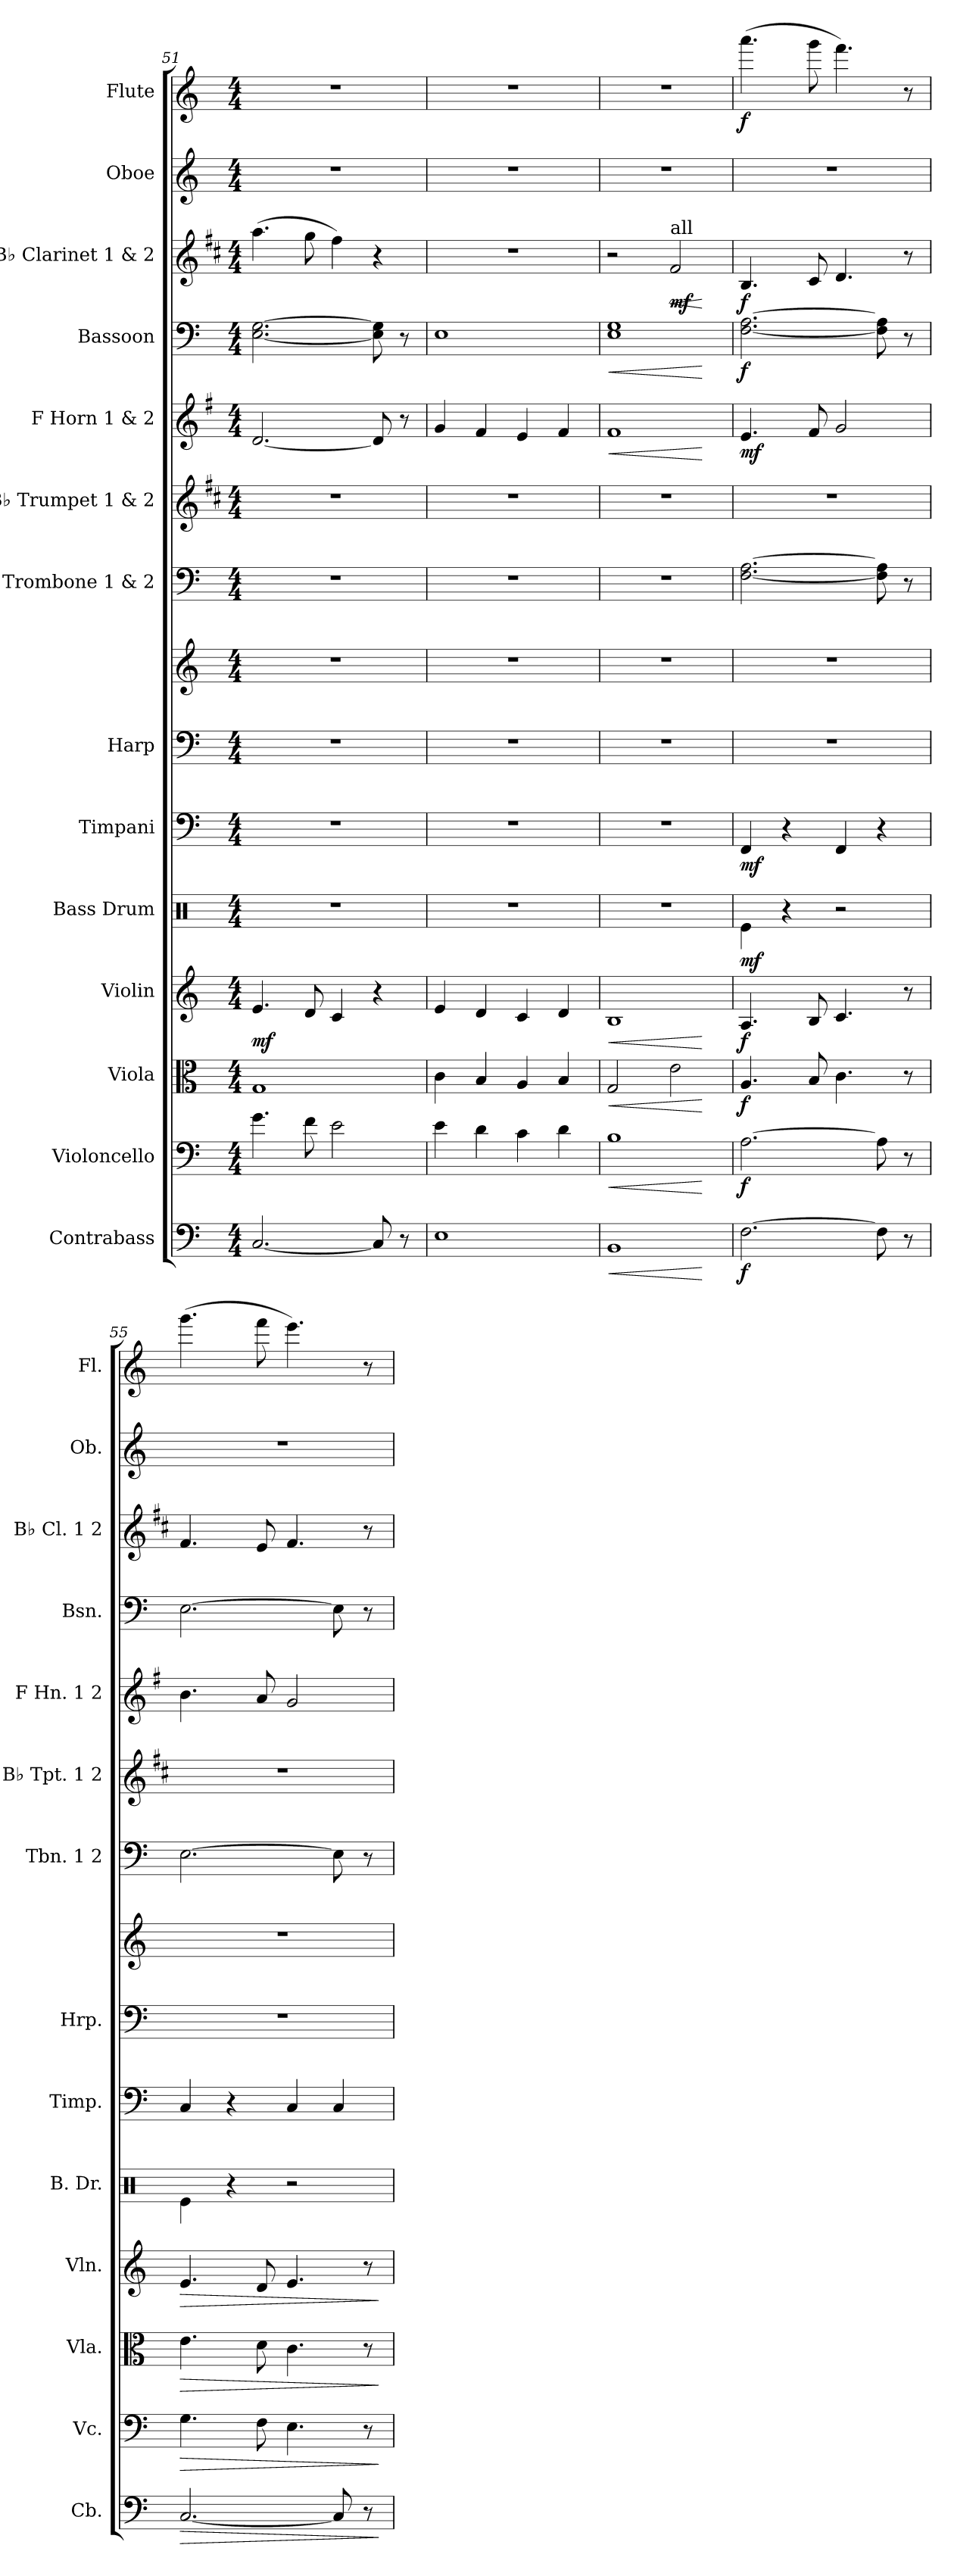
**kern	**dynam	**kern	**dynam	**kern	**dynam	**kern	**dynam	**kern	**dynam	**kern	**dynam	**kern	**kern	**kern	**dynam	**kern	**kern	**dynam	**kern	**dynam	**kern	**dynam	**kern	**kern	**dynam
*part14	*part14	*part13	*part13	*part12	*part12	*part11	*part11	*part10	*part10	*part9	*part9	*part8	*part8	*part7	*part7	*part6	*part5	*part5	*part4	*part4	*part3	*part3	*part2	*part1	*part1
*staff15	*staff15	*staff14	*staff14	*staff13	*staff13	*staff12	*staff12	*staff11	*staff11	*staff10	*staff10	*staff9	*staff8	*staff7	*staff7	*staff6	*staff5	*staff5	*staff4	*staff4	*staff3	*staff3	*staff2	*staff1	*staff1
*I"Contrabass	*	*I"Violoncello	*	*I"Viola	*	*I"Violin	*	*I"Bass Drum	*	*I"Timpani	*	*I"Harp	*	*I"Trombone 1 &amp; 2	*	*I"B♭ Trumpet 1 &amp; 2	*I"F Horn 1 &amp; 2	*	*I"Bassoon	*	*I"B♭ Clarinet 1 &amp; 2	*	*I"Oboe	*I"Flute	*
*I'Cb.	*	*I'Vc.	*	*I'Vla.	*	*I'Vln.	*	*I'B. Dr.	*	*I'Timp.	*	*I'Hrp.	*	*I'Tbn. 1 2	*	*I'B♭ Tpt. 1 2	*I'F Hn. 1 2	*	*I'Bsn.	*	*I'B♭ Cl. 1 2	*	*I'Ob.	*I'Fl.	*
*clefF4	*	*clefF4	*	*clefC3	*	*clefG2	*	*clefX	*	*clefF4	*	*clefF4	*clefG2	*clefF4	*	*clefG2	*clefG2	*	*clefF4	*	*clefG2	*	*clefG2	*clefG2	*
*ITrd7c12	*	*	*	*	*	*	*	*	*	*	*	*	*	*	*	*ITrd1c2	*ITrd4c7	*	*	*	*ITrd1c2	*	*	*	*
*k[]	*	*k[]	*	*k[]	*	*k[]	*	*k[]	*	*k[]	*	*k[]	*k[]	*k[]	*	*k[]	*k[]	*	*k[]	*	*k[]	*	*k[]	*k[]	*
*M4/4	*	*M4/4	*	*M4/4	*	*M4/4	*	*M4/4	*	*M4/4	*	*M4/4	*M4/4	*M4/4	*	*M4/4	*M4/4	*	*M4/4	*	*M4/4	*	*M4/4	*M4/4	*
=51	=51	=51	=51	=51	=51	=51	=51	=51	=51	=51	=51	=51	=51	=51	=51	=51	=51	=51	=51	=51	=51	=51	=51	=51	=51
!	!	!	!	!	!	!	!LO:DY:b	!	!	!	!	!	!	!	!	!	!	!	!	!	!	!	!	!	!
[2.CC/	.	4.g\	.	1G	.	4.e/	mf	1r	.	1r	.	1r	1r	1r	.	1r	[2.G/	.	[2.E\ [2.G\	.	(>4.gg\	.	1r	1r	.
.	.	8f\	.	.	.	8d/	.	.	.	.	.	.	.	.	.	.	.	.	.	.	8ff\	.	.	.	.
.	.	2e\	.	.	.	4c/	.	.	.	.	.	.	.	.	.	.	.	.	.	.	4ee\)	.	.	.	.
8CC/]	.	.	.	.	.	4r	.	.	.	.	.	.	.	.	.	.	8G/]	.	8E\] 8G\]	.	4r	.	.	.	.
8r	.	.	.	.	.	.	.	.	.	.	.	.	.	.	.	.	8r	.	8r	.	.	.	.	.	.
=52	=52	=52	=52	=52	=52	=52	=52	=52	=52	=52	=52	=52	=52	=52	=52	=52	=52	=52	=52	=52	=52	=52	=52	=52	=52
1EE	.	4e\	.	4c\	.	4e/	.	1r	.	1r	.	1r	1r	1r	.	1r	4c/	.	1E	.	1r	.	1r	1r	.
.	.	4d\	.	4B/	.	4d/	.	.	.	.	.	.	.	.	.	.	4B/	.	.	.	.	.	.	.	.
.	.	4c\	.	4A/	.	4c/	.	.	.	.	.	.	.	.	.	.	4A/	.	.	.	.	.	.	.	.
.	.	4d\	.	4B/	.	4d/	.	.	.	.	.	.	.	.	.	.	4B/	.	.	.	.	.	.	.	.
!!LO:PB:g=z
=53	=53	=53	=53	=53	=53	=53	=53	=53	=53	=53	=53	=53	=53	=53	=53	=53	=53	=53	=53	=53	=53	=53	=53	=53	=53
!	!LO:HP:b	!	!LO:HP:b	!	!LO:HP:b	!	!LO:HP:b	!	!	!	!	!	!	!	!	!	!	!LO:HP:b	!	!LO:HP:b	!	!	!	!	!
1BBB	<	1B	<	2G/	<	1B	<	1r	.	1r	.	1r	1r	1r	.	1r	1B	<	1E 1G	<	2r	.	1r	1r	.
!	!	!	!	!	!	!	!	!	!	!	!	!	!	!	!	!	!	!	!	!	!LO:TX:a:t=all	!	!	!	!
!	!	!	!	!	!	!	!	!	!	!	!	!	!	!	!	!	!	!	!	!	!	!LO:HP:b	!	!	!
!	!	!	!	!	!	!	!	!	!	!	!	!	!	!	!	!	!	!	!	!	!	!LO:DY:n=1:b	!	!	!
.	.	.	.	2e\	.	.	.	.	.	.	.	.	.	.	.	.	.	.	.	.	2e/	< mf	.	.	.
.	[	.	[	.	[	.	[	.	.	.	.	.	.	.	.	.	.	[	.	[	.	[	.	.	.
=54	=54	=54	=54	=54	=54	=54	=54	=54	=54	=54	=54	=54	=54	=54	=54	=54	=54	=54	=54	=54	=54	=54	=54	=54	=54
!	!LO:DY:b	!	!LO:DY:b	!	!LO:DY:b	!	!LO:DY:b	!	!LO:DY:b	!	!LO:DY:b	!	!	!	!LO:DY:b	!	!	!	!	!	!	!	!	!	!
!	!	!	!	!	!	!	!	!	!	!	!	!	!	!	!LO:DY:n=1:b	!	!	!LO:DY:b	!	!LO:DY:b	!	!LO:DY:b	!	!	!LO:DY:b
[2.FF\	f	[2.A\	f	4.A/	f	4.A/	f	4Re\	mf	4FF/	mf	1r	1r	[2.F\ [2.A\	mf mf	1r	4.A/	mf	[2.F\ [2.A\	f	4.A/	f	1r	(>4.aaa\	f
.	.	.	.	.	.	.	.	4r	.	4r	.	.	.	.	.	.	.	.	.	.	.	.	.	.	.
.	.	.	.	8B/	.	8B/	.	.	.	.	.	.	.	.	.	.	8B/	.	.	.	8B/	.	.	8ggg\	.
.	.	.	.	4.c\	.	4.c/	.	2r	.	4FF/	.	.	.	.	.	.	2c/	.	.	.	4.c/	.	.	4.fff\)	.
8FF\]	.	8A\]	.	.	.	.	.	.	.	4r	.	.	.	8F\] 8A\]	.	.	.	.	8F\] 8A\]	.	.	.	.	.	.
8r	.	8r	.	8r	.	8r	.	.	.	.	.	.	.	8r	.	.	.	.	8r	.	8r	.	.	8r	.
=55	=55	=55	=55	=55	=55	=55	=55	=55	=55	=55	=55	=55	=55	=55	=55	=55	=55	=55	=55	=55	=55	=55	=55	=55	=55
!	!LO:HP:b	!	!LO:HP:b	!	!LO:HP:b	!	!LO:HP:b	!	!	!	!	!	!	!	!	!	!	!	!	!	!	!	!	!	!
[2.CC/	>	4.G\	>	4.e\	>	4.e/	>	4Re\	.	4C/	.	1r	1r	[2.E\	.	1r	4.e\	.	[2.E\	.	4.e/	.	1r	(>4.ggg\	.
.	.	.	.	.	.	.	.	4r	.	4r	.	.	.	.	.	.	.	.	.	.	.	.	.	.	.
.	.	8F\	.	8d\	.	8d/	.	.	.	.	.	.	.	.	.	.	8d/	.	.	.	8d/	.	.	8fff\	.
.	.	4.E\	.	4.c\	.	4.e/	.	2r	.	4C/	.	.	.	.	.	.	2c/	.	.	.	4.e/	.	.	4.eee\)	.
8CC/]	.	.	.	.	.	.	.	.	.	4C/	.	.	.	8E\]	.	.	.	.	8E\]	.	.	.	.	.	.
8r	.	8r	.	8r	.	8r	.	.	.	.	.	.	.	8r	.	.	.	.	8r	.	8r	.	.	8r	.
.	]	.	]	.	]	.	]	.	.	.	.	.	.	.	.	.	.	.	.	.	.	.	.	.	.
=	=	=	=	=	=	=	=	=	=	=	=	=	=	=	=	=	=	=	=	=	=	=	=	=	=
*-	*-	*-	*-	*-	*-	*-	*-	*-	*-	*-	*-	*-	*-	*-	*-	*-	*-	*-	*-	*-	*-	*-	*-	*-	*-
